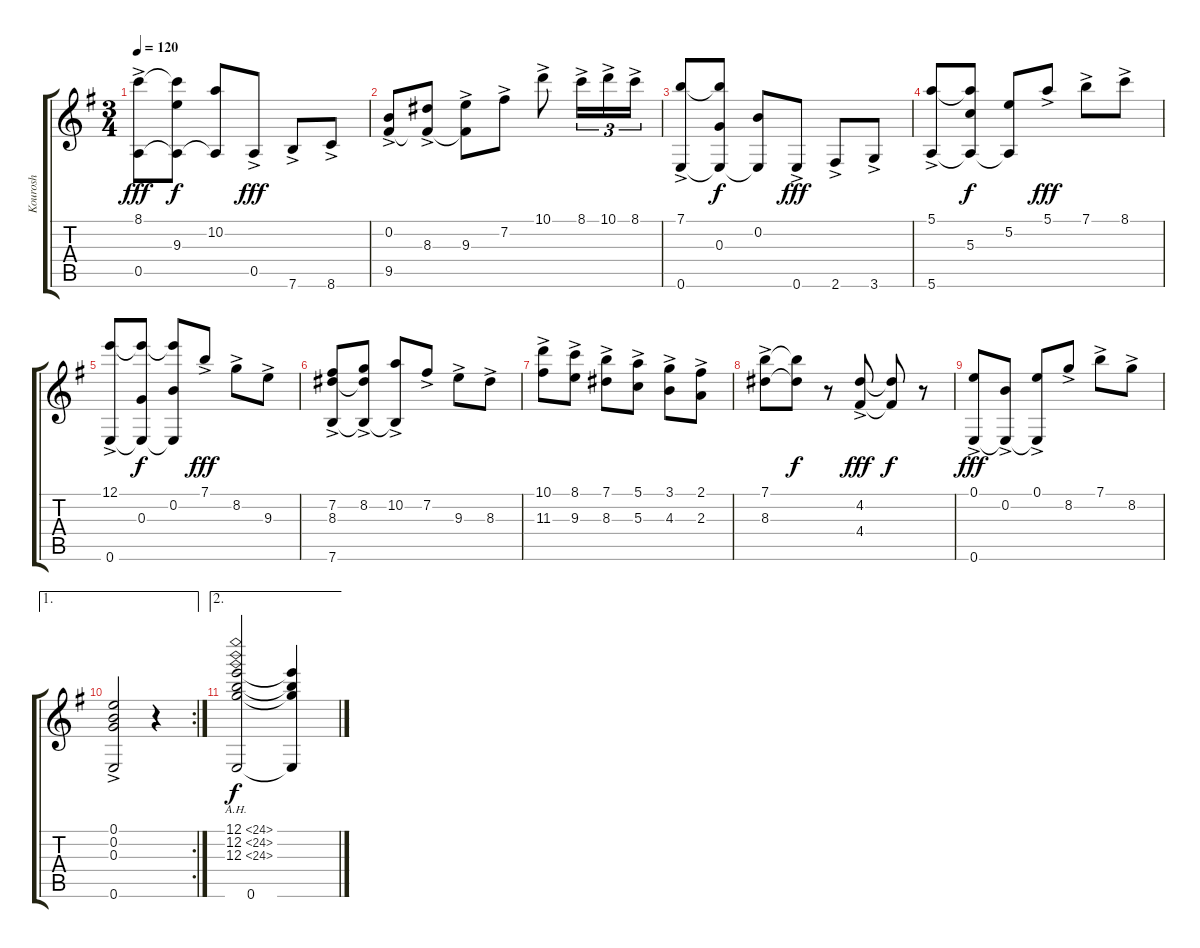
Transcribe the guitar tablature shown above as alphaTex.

\track ("Kourosh" "Kourosh") {instrument acousticguitarnylon}
\staff {score tabs}
\tuning (E4 B3 G3 D3 A2 E2) {hide}
\ts (3 4)
\tempo 120
\clef g2
\ks eminor
(8.1{ac} 0.5{ac}).8{dy fff} (8.1{t} 9.3 0.5{t}).8{dy f} (10.2 0.5{t}).8 0.5{ac}.8{dy fff} 7.6{ac}.8 8.6{ac}.8 |
(0.2{ac} 9.5{ac}).8 (8.3{ac} 9.5{t}).8 (9.3{ac} 9.5{t}).8 7.2{ac}.8 10.1{ac}.8 8.1{ac}.16{tu (3 2)} 10.1{ac}.16{tu (3 2)} 8.1{ac}.16{tu (3 2)} |
(7.1{ac} 0.6{ac}).8 (7.1{t} 0.3 0.6{t}).8{dy f} (0.2 0.6{t}).8 0.6{ac}.8{dy fff} 2.6{ac}.8 3.6{ac}.8 |
(5.1{ac} 5.6{ac}).8 (5.1{t} 5.3 5.6{t}).8{dy f} (5.2 5.6{t}).8 5.1{ac}.8{dy fff} 7.1{ac}.8 8.1{ac}.8 |
(12.1{ac} 0.6{ac}).8 (12.1{t} 0.3 0.6{t}).8{dy f} (12.1{t} 0.2 0.6{t}).8 7.1{ac}.8{dy fff} 8.2{ac}.8 9.3{ac}.8 |
(7.2{ac} 8.3{ac} 7.6{ac}).8 (8.2{ac} 8.3{t} 7.6{t}).8 (10.2{ac} 7.6{t}).8 7.2{ac}.8 9.3{ac}.8 8.3{ac}.8 |
(10.1{ac} 11.3{ac}).8 (8.1{ac} 9.3{ac}).8 (7.1{ac} 8.3{ac}).8 (5.1{ac} 5.3{ac}).8 (3.1{ac} 4.3{ac}).8 (2.1{ac} 2.3{ac}).8 |
(7.1{ac} 8.3{ac}).8 (7.1{t} 8.3{t}).8{dy f} r.8 (4.2{ac} 4.4{ac}).8{dy fff} (4.2{t} 4.4{t}).8{dy f} r.8 |
(0.1{ac} 0.6{ac}).8{dy fff} (0.2{ac} 0.6{t}).8 (0.1{ac} 0.6{t}).8 8.2{ac}.8 7.1{ac}.8 8.2{ac}.8 |
\ae 1
\rc 2
(0.1{ac} 0.2{ac} 0.3{ac} 0.6{ac}).2 r.4 |
\ae 2
(12.1{ah 12} 12.2{ah 12} 12.3{ah 12} 0.6).2{dy f} (12.1{t} 12.2{t} 12.3{t} 0.6{t}).4
